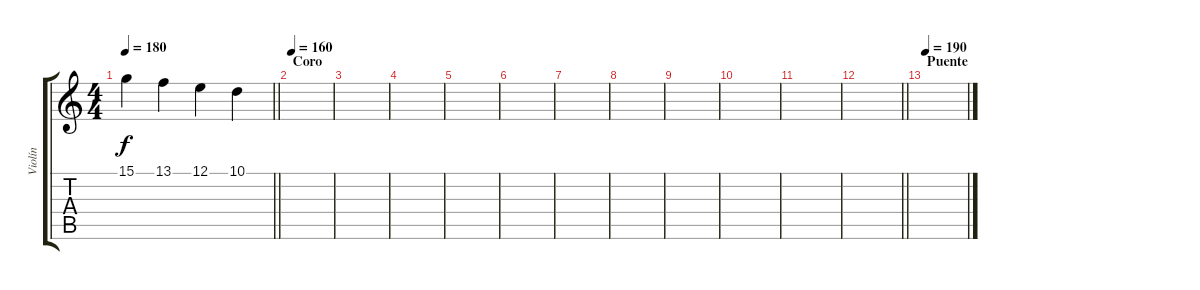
\track ("Violín" "Violín") {instrument violin}
\staff {score tabs}
\tuning (E4 B3 G3 D3 A2 E2) {hide}
\ts (4 4)
\tempo 180
\clef g2
\barLineRight lightlight
\ks c
15.1.4{dy f} 13.1.4 12.1.4 10.1.4 |
\section ("" "Coro")
\tempo 160
|
|
|
|
|
|
|
|
|
|
\barLineRight lightlight
|
\section ("" "Puente")
\tempo 190
